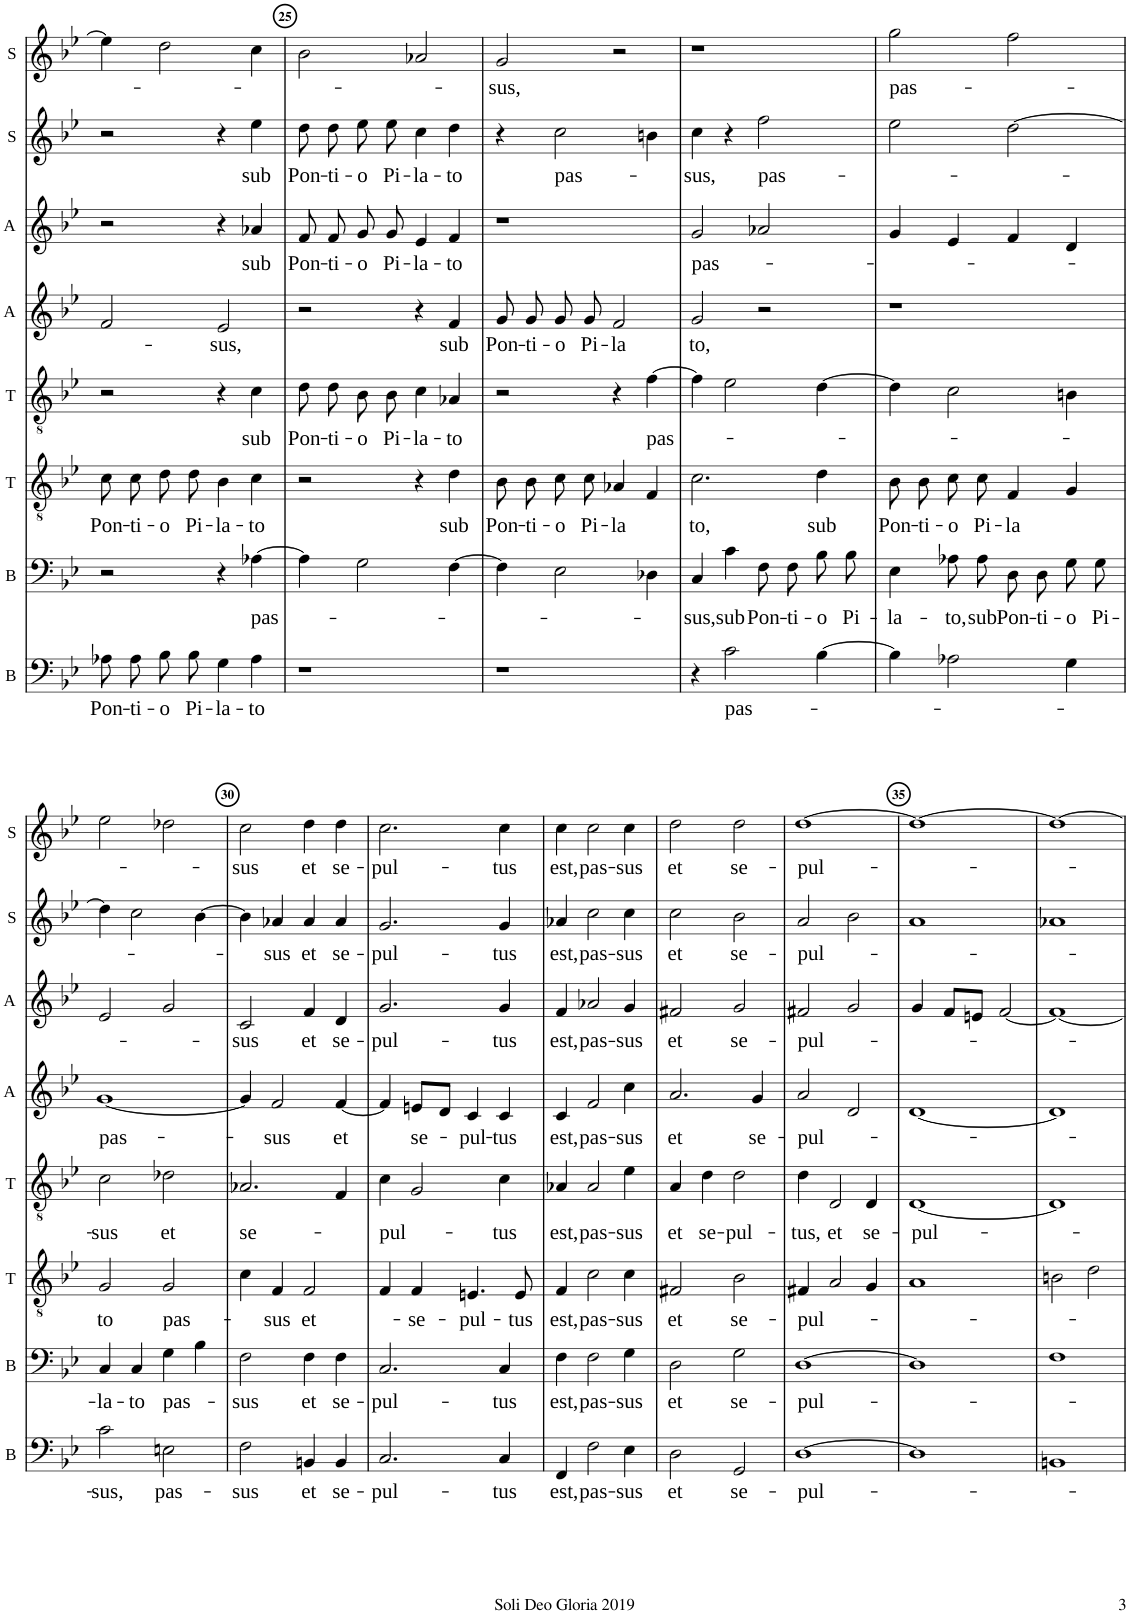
**kern	**text	**kern	**text	**kern	**text	**kern	**text	**kern	**text	**kern	**text	**kern	**text	**kern	**text
*part8	*part8	*part7	*part7	*part6	*part6	*part5	*part5	*part4	*part4	*part3	*part3	*part2	*part2	*part1	*part1
*staff8	*staff8	*staff7	*staff7	*staff6	*staff6	*staff5	*staff5	*staff4	*staff4	*staff3	*staff3	*staff2	*staff2	*staff1	*staff1
*I"B	*	*I"B	*	*I"T	*	*I"T	*	*I"A	*	*I"A	*	*I"S	*	*I"S	*
*I'B	*	*I'B	*	*I'T	*	*I'T	*	*I'A	*	*I'A	*	*I'S	*	*I'S	*
!!LO:PB:g=z
*clefF4	*	*clefF4	*	*clefGv2	*	*clefGv2	*	*clefG2	*	*clefG2	*	*clefG2	*	*clefG2	*
*k[b-e-]	*	*k[b-e-]	*	*k[b-e-]	*	*k[b-e-]	*	*k[b-e-]	*	*k[b-e-]	*	*k[b-e-]	*	*k[b-e-]	*
*M4/4	*	*M4/4	*	*M4/4	*	*M4/4	*	*M4/4	*	*M4/4	*	*M4/4	*	*M4/4	*
=24	=24	=24	=24	=24	=24	=24	=24	=24	=24	=24	=24	=24	=24	=24	=24
!	!LO:LY:b	!	!	!	!LO:LY:b	!	!	!	!	!	!	!	!	!	!
8A-X\L	Pon-	2r	.	8c\L	Pon-	2r	.	2f/	.	2r	.	2r	.	4ee-\]	.
!	!LO:LY:b	!	!	!	!LO:LY:b	!	!	!	!	!	!	!	!	!	!
8A-\J	ti-	.	.	8c\J	ti-	.	.	.	.	.	.	.	.	.	.
!	!LO:LY:b	!	!	!	!LO:LY:b	!	!	!	!	!	!	!	!	!	!
8B-\L	o	.	.	8d\L	o	.	.	.	.	.	.	.	.	2dd\	.
!	!LO:LY:b	!	!	!	!LO:LY:b	!	!	!	!	!	!	!	!	!	!
8B-\J	Pi-	.	.	8d\J	Pi-	.	.	.	.	.	.	.	.	.	.
!	!LO:LY:b	!	!	!	!LO:LY:b	!	!	!	!LO:LY:b	!	!	!	!	!	!
4G\	la-	4r	.	4B-\	la-	4r	.	2e-/	sus,	4r	.	4r	.	.	.
!	!LO:LY:b	!	!LO:LY:b	!	!LO:LY:b	!	!LO:LY:b	!	!	!	!LO:LY:b	!	!LO:LY:b	!	!
4A-\	to	[4A-X\	pas-	4c\	to	4c\	sub	.	.	4a-X/	sub	4ee-\	sub	4cc\	.
=25	=25	=25	=25	=25	=25	=25	=25	=25	=25	=25	=25	=25	=25	=25	=25
!	!	!	!	!	!	!	!LO:LY:b	!	!	!	!LO:LY:b	!	!LO:LY:b	!	!
1r	.	4A-\]	.	2r	.	8d\L	Pon-	2r	.	8f/	Pon-	8dd\L	Pon-	2b-\	.
!	!	!	!	!	!	!	!LO:LY:b	!	!	!	!LO:LY:b	!	!LO:LY:b	!	!
.	.	.	.	.	.	8d\J	ti-	.	.	8f/	ti-	8dd\J	ti-	.	.
!	!	!	!	!	!	!	!LO:LY:b	!	!	!	!LO:LY:b	!	!LO:LY:b	!	!
.	.	2G\	.	.	.	8B-\L	o	.	.	8g/	o	8ee-\L	o	.	.
!	!	!	!	!	!	!	!LO:LY:b	!	!	!	!LO:LY:b	!	!LO:LY:b	!	!
.	.	.	.	.	.	8B-\J	Pi-	.	.	8g/	Pi-	8ee-\J	Pi-	.	.
!	!	!	!	!	!	!	!LO:LY:b	!	!	!	!LO:LY:b	!	!LO:LY:b	!	!
.	.	.	.	4r	.	4c\	la-	4r	.	4e-/	la-	4cc\	la-	2a-X/	.
!	!	!	!	!	!LO:LY:b	!	!LO:LY:b	!	!LO:LY:b	!	!LO:LY:b	!	!LO:LY:b	!	!
.	.	[4F\	.	4d\	sub	4A-X/	to	4f/	sub	4f/	to	4dd\	to	.	.
=26	=26	=26	=26	=26	=26	=26	=26	=26	=26	=26	=26	=26	=26	=26	=26
!	!	!	!	!	!LO:LY:b	!	!	!	!LO:LY:b	!	!	!	!	!	!LO:LY:b
1r	.	4F\]	.	8B-\L	Pon-	2r	.	8g/	Pon-	1r	.	4r	.	2g/	sus,
!	!	!	!	!	!LO:LY:b	!	!	!	!LO:LY:b	!	!	!	!	!	!
.	.	.	.	8B-\J	ti-	.	.	8g/	ti-	.	.	.	.	.	.
!	!	!	!	!	!LO:LY:b	!	!	!	!LO:LY:b	!	!	!	!LO:LY:b	!	!
.	.	2E-\	.	8c\L	o	.	.	8g/	o	.	.	2cc\	pas-	.	.
!	!	!	!	!	!LO:LY:b	!	!	!	!LO:LY:b	!	!	!	!	!	!
.	.	.	.	8c\J	Pi-	.	.	8g/	Pi-	.	.	.	.	.	.
!	!	!	!	!	!LO:LY:b	!	!	!	!LO:LY:b	!	!	!	!	!	!
.	.	.	.	4A-X/	la	4r	.	2f/	la	.	.	.	.	2r	.
!	!	!	!	!	!	!	!LO:LY:b	!	!	!	!	!	!	!	!
.	.	4D-X\	.	4F/	.	[4f\	pas-	.	.	.	.	4bn\	.	.	.
=27	=27	=27	=27	=27	=27	=27	=27	=27	=27	=27	=27	=27	=27	=27	=27
!	!	!	!LO:LY:b	!	!LO:LY:b	!	!	!	!LO:LY:b	!	!LO:LY:b	!	!LO:LY:b	!	!
4r	.	4C/	sus,	2.c\	to,	4f\]	.	2g/	to,	2g/	pas-	4cc\	sus,	1r	.
!	!LO:LY:b	!	!LO:LY:b	!	!	!	!	!	!	!	!	!	!	!	!
2c\	pas-	4c\	sub	.	.	2e-\	.	.	.	.	.	4r	.	.	.
!	!	!	!LO:LY:b	!	!	!	!	!	!	!	!	!	!LO:LY:b	!	!
.	.	8F\L	Pon-	.	.	.	.	2r	.	2a-X/	.	2ff\	pas-	.	.
!	!	!	!LO:LY:b	!	!	!	!	!	!	!	!	!	!	!	!
.	.	8F\J	ti-	.	.	.	.	.	.	.	.	.	.	.	.
!	!	!	!LO:LY:b	!	!LO:LY:b	!	!	!	!	!	!	!	!	!	!
[4B-\	.	8B-\L	o	4d\	sub	[4d\	.	.	.	.	.	.	.	.	.
!	!	!	!LO:LY:b	!	!	!	!	!	!	!	!	!	!	!	!
.	.	8B-\J	Pi-	.	.	.	.	.	.	.	.	.	.	.	.
=28	=28	=28	=28	=28	=28	=28	=28	=28	=28	=28	=28	=28	=28	=28	=28
!	!	!	!LO:LY:b	!	!LO:LY:b	!	!	!	!	!	!	!	!	!	!LO:LY:b
4B-\]	.	4E-\	la-	8B-\L	Pon-	4d\]	.	1r	.	4g/	.	2ee-\	.	2gg\	pas-
!	!	!	!	!	!LO:LY:b	!	!	!	!	!	!	!	!	!	!
.	.	.	.	8B-\J	ti-	.	.	.	.	.	.	.	.	.	.
!	!	!	!LO:LY:b	!	!LO:LY:b	!	!	!	!	!	!	!	!	!	!
2A-X\	.	8A-X\L	to,	8c\L	o	2c\	.	.	.	4e-/	.	.	.	.	.
!	!	!	!LO:LY:b	!	!LO:LY:b	!	!	!	!	!	!	!	!	!	!
.	.	8A-\J	sub	8c\J	Pi-	.	.	.	.	.	.	.	.	.	.
!	!	!	!LO:LY:b	!	!LO:LY:b	!	!	!	!	!	!	!	!	!	!
.	.	8D\L	Pon-	4F/	la	.	.	.	.	4f/	.	[2dd\	.	2ff\	.
!	!	!	!LO:LY:b	!	!	!	!	!	!	!	!	!	!	!	!
.	.	8D\J	ti-	.	.	.	.	.	.	.	.	.	.	.	.
!	!	!	!LO:LY:b	!	!	!	!	!	!	!	!	!	!	!	!
4G\	.	8G\L	o	4G/	.	4Bn\	.	.	.	4d/	.	.	.	.	.
!	!	!	!LO:LY:b	!	!	!	!	!	!	!	!	!	!	!	!
.	.	8G\J	Pi-	.	.	.	.	.	.	.	.	.	.	.	.
!!LO:LB:g=z
=29	=29	=29	=29	=29	=29	=29	=29	=29	=29	=29	=29	=29	=29	=29	=29
!	!LO:LY:b	!	!LO:LY:b	!	!LO:LY:b	!	!LO:LY:b	!	!LO:LY:b	!	!	!	!	!	!
2c\	sus,	4C/	la-	2G/	to	2c\	sus	[1g	pas-	2e-/	.	4dd\]	.	2ee-\	.
!	!	!	!LO:LY:b	!	!	!	!	!	!	!	!	!	!	!	!
.	.	4C/	to	.	.	.	.	.	.	.	.	2cc\	.	.	.
!	!LO:LY:b	!	!LO:LY:b	!	!LO:LY:b	!	!LO:LY:b	!	!	!	!	!	!	!	!
2En\	pas-	4G\	pas-	2G/	pas-	2d-X\	et	.	.	2g/	.	.	.	2dd-X\	.
.	.	4B-\	.	.	.	.	.	.	.	.	.	[4b-\	.	.	.
=30	=30	=30	=30	=30	=30	=30	=30	=30	=30	=30	=30	=30	=30	=30	=30
!	!LO:LY:b	!	!LO:LY:b	!	!	!	!LO:LY:b	!	!	!	!LO:LY:b	!	!	!	!LO:LY:b
2F\	sus	2F\	sus	4c\	.	2.A-X/	se-	4g/]	.	2c/	sus	4b-\]	.	2cc\	sus
!	!	!	!	!	!LO:LY:b	!	!	!	!LO:LY:b	!	!	!	!LO:LY:b	!	!
.	.	.	.	4F/	sus	.	.	2f/	sus	.	.	4a-X/	sus	.	.
!	!LO:LY:b	!	!LO:LY:b	!	!LO:LY:b	!	!	!	!	!	!LO:LY:b	!	!LO:LY:b	!	!LO:LY:b
4BBn/	et	4F\	et	2F/	et	.	.	.	.	4f/	et	4a-/	et	4dd\	et
!	!LO:LY:b	!	!LO:LY:b	!	!	!	!	!	!LO:LY:b	!	!LO:LY:b	!	!LO:LY:b	!	!LO:LY:b
4BB/	se-	4F\	se-	.	.	4F/	.	[4f/	et	4d/	se-	4a-/	se-	4dd\	se-
=31	=31	=31	=31	=31	=31	=31	=31	=31	=31	=31	=31	=31	=31	=31	=31
!	!LO:LY:b	!	!LO:LY:b	!	!	!	!LO:LY:b	!	!	!	!LO:LY:b	!	!LO:LY:b	!	!LO:LY:b
2.C/	pul-	2.C/	pul-	4F/	.	4c\	pul-	4f/]	.	2.g/	pul-	2.g/	pul-	2.cc\	-pul-
!	!	!	!	!	!LO:LY:b	!	!	!	!LO:LY:b	!	!	!	!	!	!
.	.	.	.	4F/	se-	2G/	.	8en/L	-se-	.	.	.	.	.	.
.	.	.	.	.	.	.	.	8d/J	.	.	.	.	.	.	.
!	!	!	!	!	!LO:LY:b	!	!	!	!LO:LY:b	!	!	!	!	!	!
.	.	.	.	4.En/	pul-	.	.	4c/	pul-	.	.	.	.	.	.
!	!LO:LY:b	!	!LO:LY:b	!	!	!	!LO:LY:b	!	!LO:LY:b	!	!LO:LY:b	!	!LO:LY:b	!	!LO:LY:b
4C/	-tus	4C/	-tus	.	.	4c\	-tus	4c/	-tus	4g/	-tus	4g/	-tus	4cc\	-tus
!	!	!	!	!	!LO:LY:b	!	!	!	!	!	!	!	!	!	!
.	.	.	.	8E/	-tus	.	.	.	.	.	.	.	.	.	.
=32	=32	=32	=32	=32	=32	=32	=32	=32	=32	=32	=32	=32	=32	=32	=32
!	!LO:LY:b	!	!LO:LY:b	!	!LO:LY:b	!	!LO:LY:b	!	!LO:LY:b	!	!LO:LY:b	!	!LO:LY:b	!	!LO:LY:b
4FF/	est,	4F\	est,	4F/	est,	4A-X/	est,	4c/	est,	4f/	est,	4a-X/	est,	4cc\	est,
!	!LO:LY:b	!	!LO:LY:b	!	!LO:LY:b	!	!LO:LY:b	!	!LO:LY:b	!	!LO:LY:b	!	!LO:LY:b	!	!LO:LY:b
2F\	pas-	2F\	pas-	2c\	pas-	2A-/	pas-	2f/	pas-	2a-X/	pas-	2cc\	pas-	2cc\	pas-
!	!LO:LY:b	!	!LO:LY:b	!	!LO:LY:b	!	!LO:LY:b	!	!LO:LY:b	!	!LO:LY:b	!	!LO:LY:b	!	!LO:LY:b
4E-\	sus	4G\	sus	4c\	sus	4e-\	sus	4cc\	sus	4g/	sus	4cc\	sus	4cc\	sus
=33	=33	=33	=33	=33	=33	=33	=33	=33	=33	=33	=33	=33	=33	=33	=33
!	!LO:LY:b	!	!LO:LY:b	!	!LO:LY:b	!	!LO:LY:b	!	!LO:LY:b	!	!LO:LY:b	!	!LO:LY:b	!	!LO:LY:b
2D\	et	2D\	et	2F#X/	et	4A/	et	2.a/	et	2f#X/	et	2cc\	et	2dd\	et
!	!	!	!	!	!	!	!LO:LY:b	!	!	!	!	!	!	!	!
.	.	.	.	.	.	4d\	se-	.	.	.	.	.	.	.	.
!	!LO:LY:b	!	!LO:LY:b	!	!LO:LY:b	!	!LO:LY:b	!	!	!	!LO:LY:b	!	!LO:LY:b	!	!LO:LY:b
2GG/	se-	2G\	se-	2B-\	se-	2d\	pul-	.	.	2g/	se-	2b-\	se-	2dd\	se-
!	!	!	!	!	!	!	!	!	!LO:LY:b	!	!	!	!	!	!
.	.	.	.	.	.	.	.	4g/	se-	.	.	.	.	.	.
=34	=34	=34	=34	=34	=34	=34	=34	=34	=34	=34	=34	=34	=34	=34	=34
!	!LO:LY:b	!	!LO:LY:b	!	!LO:LY:b	!	!LO:LY:b	!	!LO:LY:b	!	!LO:LY:b	!	!LO:LY:b	!	!LO:LY:b
[1D	pul-	[1D	pul-	4F#X/	pul-	4d\	tus,	2a/	pul-	2f#X/	pul-	2a/	pul-	[1dd	pul-
!	!	!	!	!	!	!	!LO:LY:b	!	!	!	!	!	!	!	!
.	.	.	.	2A/	.	2D/	et	.	.	.	.	.	.	.	.
.	.	.	.	.	.	.	.	2d/	.	2g/	.	2b-\	.	.	.
!	!	!	!	!	!	!	!LO:LY:b	!	!	!	!	!	!	!	!
.	.	.	.	4G/	.	4D/	se-	.	.	.	.	.	.	.	.
=35	=35	=35	=35	=35	=35	=35	=35	=35	=35	=35	=35	=35	=35	=35	=35
!	!	!	!	!	!	!	!LO:LY:b	!	!	!	!	!	!	!	!
1D]	.	1D]	.	1A	.	[1D	pul-	[1d	.	4g/	.	1a	.	1dd_	.
.	.	.	.	.	.	.	.	.	.	8f/L	.	.	.	.	.
.	.	.	.	.	.	.	.	.	.	8en/J	.	.	.	.	.
.	.	.	.	.	.	.	.	.	.	[2f/	.	.	.	.	.
=36	=36	=36	=36	=36	=36	=36	=36	=36	=36	=36	=36	=36	=36	=36	=36
1BBn	.	1F	.	2Bn\	.	1D]	.	1d]	.	1f_	.	1a-X	.	1dd_	.
.	.	.	.	2d\	.	.	.	.	.	.	.	.	.	.	.
=	=	=	=	=	=	=	=	=	=	=	=	=	=	=	=
*-	*-	*-	*-	*-	*-	*-	*-	*-	*-	*-	*-	*-	*-	*-	*-
